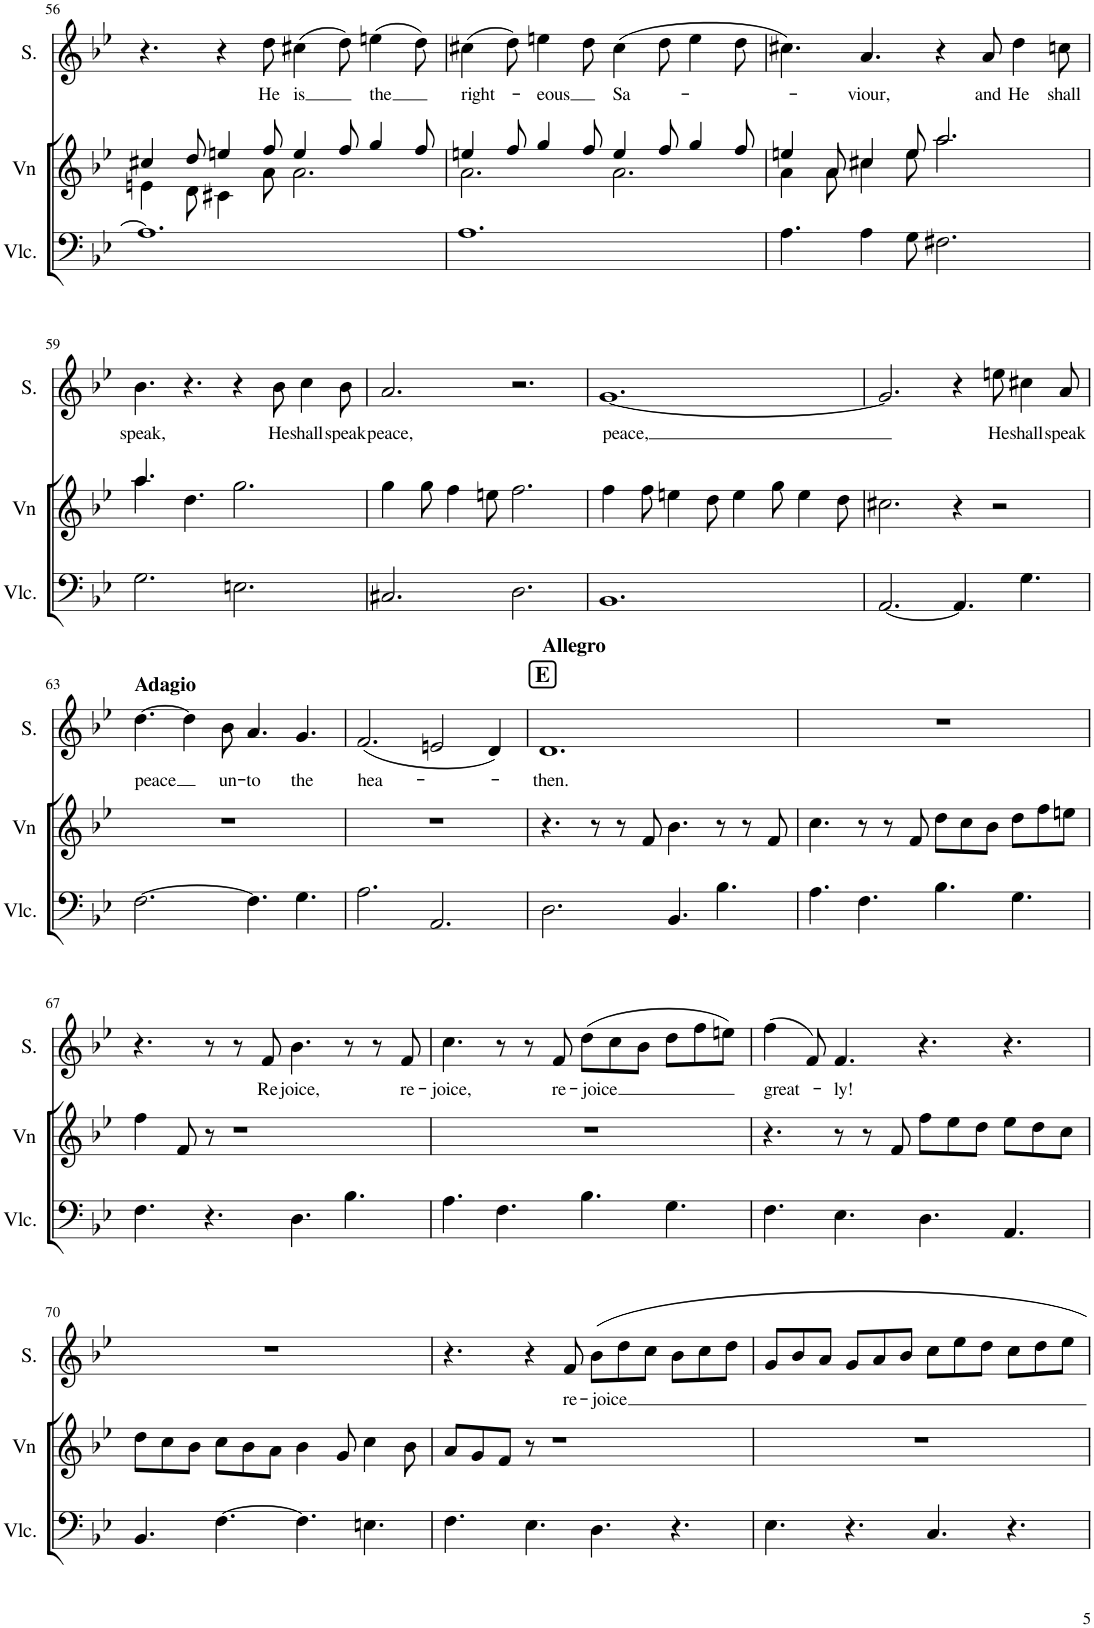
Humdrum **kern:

**kern	**kern	**kern	**text
*part3	*part2	*part1	*part1
*staff3	*staff2	*staff1	*staff1
*I"Cello	*I"Violins	*I"Soprano	*
*	*I'Vn	*I'S.	*
!!LO:PB:g=z
*clefF4	*clefG2	*clefG2	*
*k[b-e-]	*k[b-e-]	*k[b-e-]	*
*M12/8	*M12/8	*M12/8	*
=56	=56	=56	=56
*	*^	*	*
1.A]	4cc#X/	4en\	4.r	.
.	8dd/	8d\	.	.
.	4een/	4c#X\	4r	.
!	!	!	!	!LO:LY:b
.	8ff/	8a\	8dd\	He
!	!	!	!	!LO:LY:b
.	4ee/	2.a\	(4cc#X\	is
.	8ff/	.	8dd\)	.
!	!	!	!	!LO:LY:b
.	4gg/	.	(4een\	the
.	8ff/	.	8dd\)	.
=57	=57	=57	=57	=57
!	!	!	!	!LO:LY:b
1.A	4een/	2.a\	(4cc#X\	right-
.	8ff/	.	8dd\)	.
!	!	!	!	!LO:LY:b
.	4gg/	.	4een\	-eous
.	8ff/	.	8dd\	.
!	!	!	!	!LO:LY:b
.	4ee/	2.a\	(4cc#\	Sa-
.	8ff/	.	8dd\	.
.	4gg/	.	4ee\	.
.	8ff/	.	8dd\	.
=58	=58	=58	=58	=58
4.A\	4een/	4a\	4.cc#X\)	.
.	8a/	8a\	.	.
!	!	!	!	!LO:LY:b
4A\	4cc#X/	4cc#\	4.a/	-viour,
8G\	8ee/	8ee\	.	.
2.F#X\	2.aa/	2.aa\	4r	.
!	!	!	!	!LO:LY:b
.	.	.	8a/	and
!	!	!	!	!LO:LY:b
.	.	.	4dd\	He
!	!	!	!	!LO:LY:b
.	.	.	8ccn\	shall
!!LO:LB:g=z
=59	=59	=59	=59	=59
!	!	!	!	!LO:LY:b
2.G\	4.aa/	4.aa\	4.b-\	speak,
.	4.dd\	1ryy	4.r	.
2.En\	2.gg\	.	4r	.
!	!	!	!	!LO:LY:b
.	.	.	8b-\	He
!	!	!	!	!LO:LY:b
.	.	.	4cc\	shall
!	!	!	!	!LO:LY:b
.	.	8ryy	8b-\	speak
=60	=60	=60	=60	=60
!	!	!	!	!LO:LY:b
*	*v	*v	*	*
2.C#X/	4gg\	2.a/	peace,
.	8gg\	.	.
.	4ff\	.	.
.	8een\	.	.
2.D\	2.ff\	2.r	.
=61	=61	=61	=61
!	!	!	!LO:LY:b
1.BB-	4ff\	[1.g	peace,
.	8ff\	.	.
.	4een\	.	.
.	8dd\	.	.
.	4ee\	.	.
.	8gg\	.	.
.	4ee\	.	.
.	8dd\	.	.
=62	=62	=62	=62
[2.AA/	2.cc#X\	2.g/]	.
4.AA/]	4r	4r	.
!	!	!	!LO:LY:b
.	2r	8een\	He
!	!	!	!LO:LY:b
4.G\	.	4cc#X\	shall
!	!	!	!LO:LY:b
.	.	8a/	speak
!!LO:LB:g=z
=63	=63	=63	=63
!	!	!LO:TX:a:B:t=Adagio	!
!	!	!	!LO:LY:b
[2.F\	1.r	[4.dd\	peace
.	.	4dd\]	.
!	!	!	!LO:LY:b
.	.	8b-\	un-
!	!	!	!LO:LY:b
4.F\]	.	4.a/	-to
!	!	!	!LO:LY:b
4.G\	.	4.g/	the
=64	=64	=64	=64
!	!	!	!LO:LY:b
2.A\	1.r	(2.f/	hea-
2.AA/	.	2en/	.
.	.	4d/)	.
=65	=65	=65	=65
!	!	!LO:TX:a:B:t=E	!
!	!	!LO:TX:a:B:t=Allegro	!
!	!	!	!LO:LY:b
2.D\	4.r	1.d	-then.
.	8r	.	.
.	8r	.	.
.	8f/	.	.
4.BB-/	4.b-\	.	.
4.B-\	8r	.	.
.	8r	.	.
.	8f/	.	.
=66	=66	=66	=66
4.A\	4.cc\	1.r	.
4.F\	8r	.	.
.	8r	.	.
.	8f/	.	.
4.B-\	8dd\L	.	.
.	8cc\	.	.
.	8b-\J	.	.
4.G\	8dd\L	.	.
.	8ff\	.	.
.	8een\J	.	.
!!LO:LB:g=z
=67	=67	=67	=67
4.F\	4ff\	4.r	.
.	8f/	.	.
4.r	8r	8r	.
.	1r	8r	.
!	!	!	!LO:LY:b
.	.	8f/	Re-
!	!	!	!LO:LY:b
4.D\	.	4.b-\	-joice,
4.B-\	.	8r	.
.	.	8r	.
!	!	!	!LO:LY:b
.	.	8f/	re-
=68	=68	=68	=68
!	!	!	!LO:LY:b
4.A\	1.r	4.cc\	-joice,
4.F\	.	8r	.
.	.	8r	.
!	!	!	!LO:LY:b
.	.	8f/	re-
!	!	!	!LO:LY:b
4.B-\	.	(8dd\L	-joice
.	.	8cc\	.
.	.	8b-\J	.
4.G\	.	8dd\L	.
.	.	8ff\	.
.	.	8een\J)	.
=69	=69	=69	=69
!	!	!	!LO:LY:b
4.F\	4.r	(4ff\	great-
.	.	8f/)	.
!	!	!	!LO:LY:b
4.E-\	8r	4.f/	-ly!
.	8r	.	.
.	8f/	.	.
4.D\	8ff\L	4.r	.
.	8ee-\	.	.
.	8dd\J	.	.
4.AA/	8ee-\L	4.r	.
.	8dd\	.	.
.	8cc\J	.	.
!!LO:LB:g=z
=70	=70	=70	=70
4.BB-/	8dd\L	1.r	.
.	8cc\	.	.
.	8b-\J	.	.
[4.F\	8cc\L	.	.
.	8b-\	.	.
.	8a\J	.	.
4.F\]	4b-\	.	.
.	8g/	.	.
4.En\	4cc\	.	.
.	8b-\	.	.
=71	=71	=71	=71
4.F\	8a/L	4.r	.
.	8g/	.	.
.	8f/J	.	.
4.E-\	8r	4r	.
.	1r	.	.
!	!	!	!LO:LY:b
.	.	8f/	re-
!	!	!	!LO:LY:b
4.D\	.	8b-\L	-joice
.	.	8dd\	.
.	.	8cc\J	.
4.r	.	8b-\L	.
.	.	8cc\	.
.	.	8dd\J	.
=72	=72	=72	=72
4.E-\	1.r	8g/L	.
.	.	8b-/	.
.	.	8a/J	.
4.r	.	8g/L	.
.	.	8a/	.
.	.	8b-/J	.
4.C/	.	8cc\L	.
.	.	8ee-\	.
.	.	8dd\J	.
4.r	.	8cc\L	.
.	.	8dd\	.
.	.	8ee-\J	.
=	=	=	=
*-	*-	*-	*-
